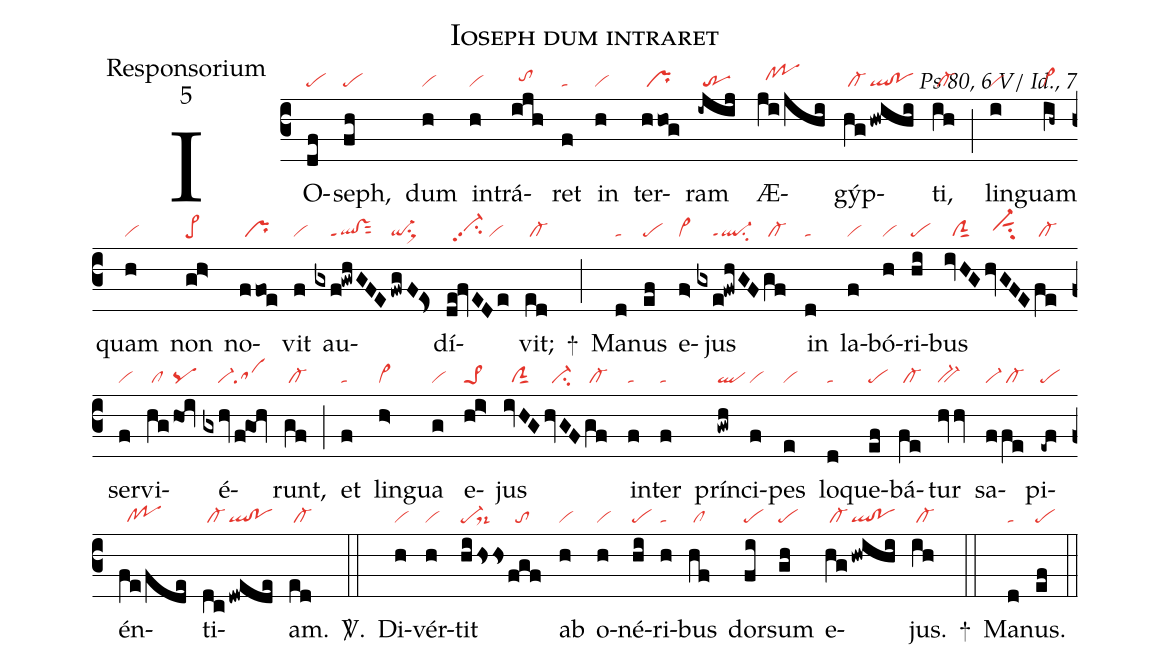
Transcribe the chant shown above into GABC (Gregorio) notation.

name:Ioseph dum intraret;
office-part:Responsorium;
mode:5;
commentary:Ps 80, 6 V/ Id., 7;
nabc-lines:1;
%%
(c3)
IO(df|pe)seph,(fh|pe) dum(h|vi) in(h|vi)trá(ijh|//tohh)ret(f|ta) in(h|vi) ter(hhog|/pr)ram(-ijij|/tr) Æ(ji/jhi|//clhh!pohh)gýp(hg|/cl-|!hwihi|ql!po)ti,(ih|/cl-) (;)
lin(i|vi)guam(ih~|cl~) quam(h|vi) non(gh>|pe>) no(ffoe|/pr)vit(f|vi) au(gxf!gwhGFE|////ql!vsppt1sut2|/fwgF!Es>|qi-su1sux1)dí(de!fvEDe|//vi-hhpp2su2/vi)vit;(ed|/cl-) +(;)
Ma(d|ta)nus(ef|pe) e(f>|vi>)jus(gxe!fwhGF|////ql-ppt1su2|gf|/cl-) in(d|ta) la(f|vi)bó(h|vi)ri(hi|pe)bus(ivHG|//ciG|hvGFE|//vi-hhsut1su2|fe|/cl-) ser(f|vi)vi(hg|/cl|/hOi|pq)é(gxhv|////vi-|fgOh|sa)runt,(gf|/cl-) (;)
et(f|ta) lin(h>|vi>)gua(g|vi) e(hi>|pe>1)jus(ivHG|//ciG|hvGF|//ci-|gf|/cl-) in(f|ta)ter(f|ta) prín(gwh|ql)ci(f|vi)pes(e|vi) lo(d|ta)que(ef|pe)bá(fe|/cl-)tur(hvhv|bv-) sa(f|vi-|fe|/cl-)pi(-ef|pe)én(fe/fde|//cl!po)ti(dc|/cl-|!dwede|ql!po)am.(ed|/cl-) <sp>V/</sp>.(::)
Di(h|vi)vér(h|vi)tit(hi|pe-|/hss|ds-|fgf|//to) ab(h|vi) o(h|vi)né(hi|pe)ri(h|ta)bus(hf|/cl) dor(fi|pe)sum(gh|pe) e(hg|/cl-|!hwihi|ql!po)jus.(ih|/cl-) +(::)
Ma(d|ta)nus.(ef|pe) (::)
